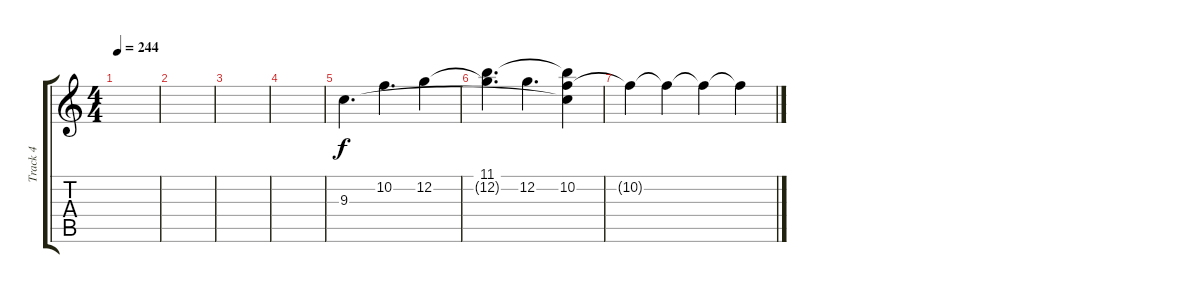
\track ("Track 4" "Track 4") {instrument electricguitarmuted}
\staff {score tabs}
\tuning (C4 G3 Eb3 Bb2 F2 C2) {hide}
\ts (4 4)
\tempo 244
\clef g2
\ks c
|
|
|
|
9.3.4{d} 10.2.4{d} 12.2.4 |
(11.1 12.2{t}).4{d} 12.2.4{d} (11.1{t} 10.2 9.3{t}).4 |
10.2{t}.4 10.2{t}.4 10.2{t}.4 10.2{t}.4
